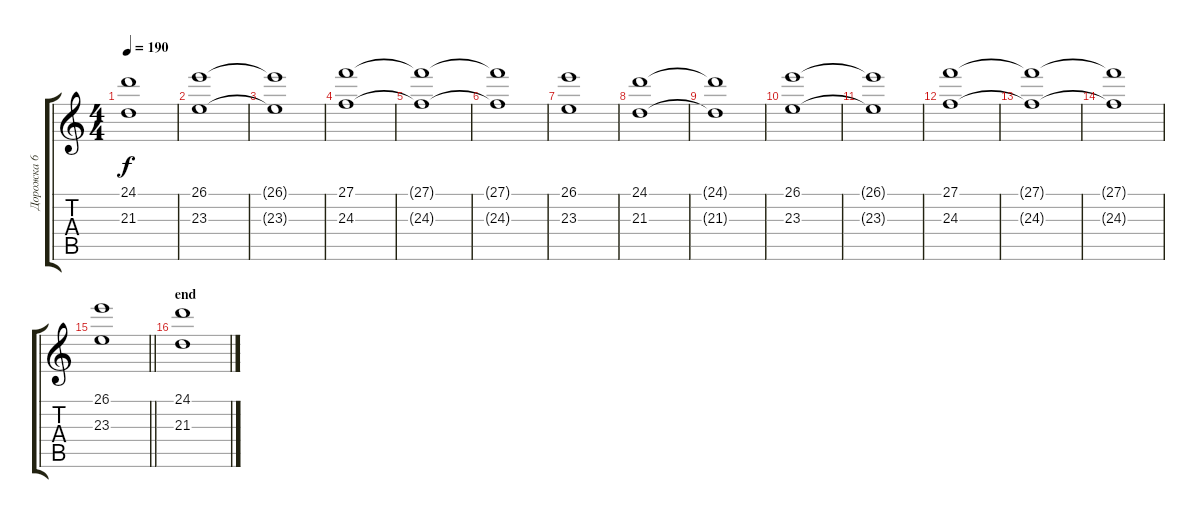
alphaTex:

\track ("Дорожка 6" "Дорожка 6") {instrument stringensemble1}
\staff {score tabs}
\tuning (D4 A3 F3 C3 G2 C2) {hide}
\ts (4 4)
\tempo 190
\clef g2
\ks c
(24.1{t} 21.3{t}).1{dy f} |
(26.1 23.3).1 |
(26.1{t} 23.3{t}).1 |
(27.1 24.3).1 |
(27.1{t} 24.3{t}).1 |
(27.1{t} 24.3{t}).1 |
(26.1 23.3).1 |
(24.1 21.3).1 |
(24.1{t} 21.3{t}).1 |
(26.1 23.3).1 |
(26.1{t} 23.3{t}).1 |
(27.1 24.3).1 |
(27.1{t} 24.3{t}).1 |
(27.1{t} 24.3{t}).1 |
\barLineRight lightlight
(26.1 23.3).1 |
\section ("" "end")
(24.1 21.3).1
